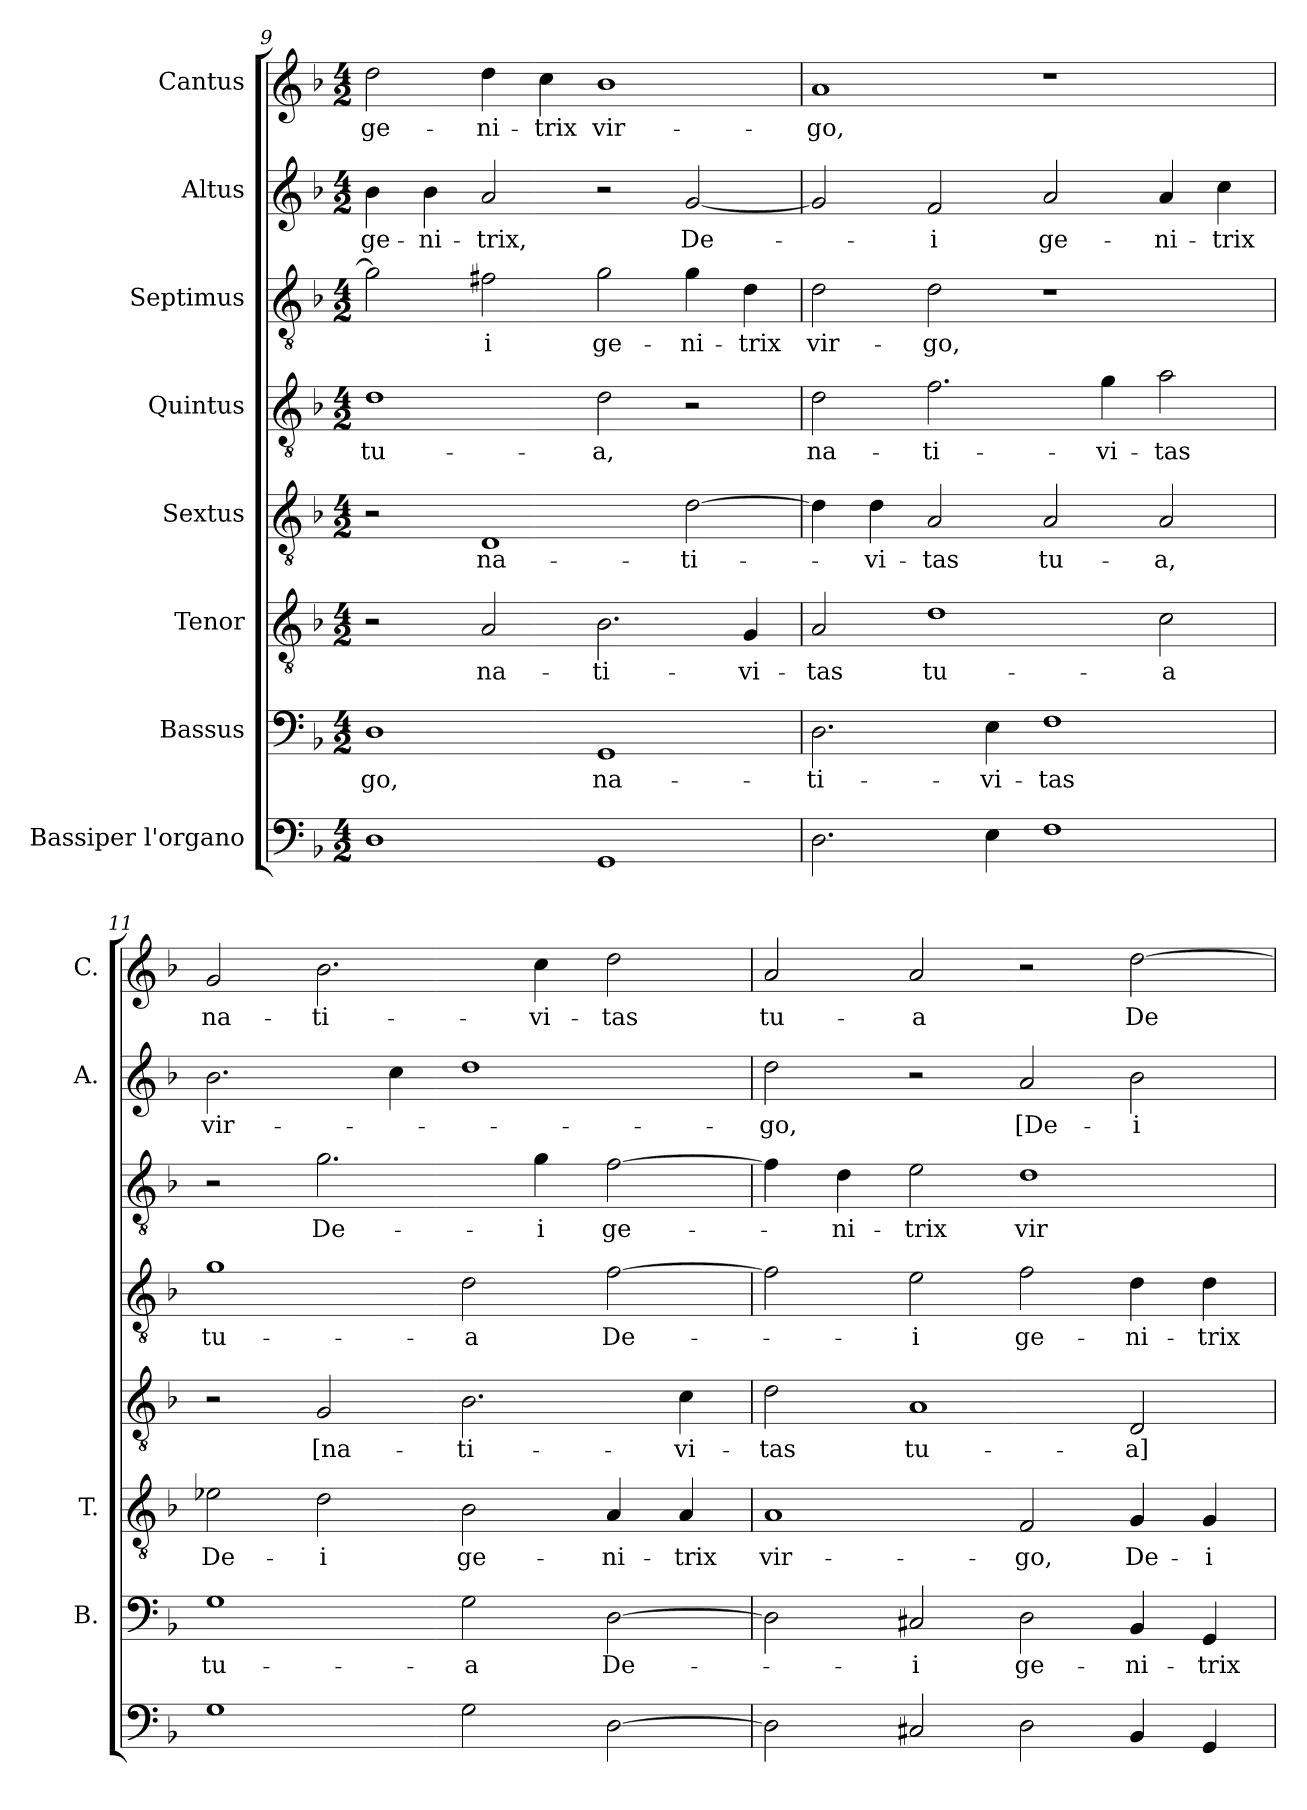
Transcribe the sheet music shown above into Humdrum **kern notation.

**kern	**kern	**text	**kern	**text	**kern	**text	**kern	**text	**kern	**text	**kern	**text	**kern	**text
*part8	*part7	*part7	*part6	*part6	*part5	*part5	*part4	*part4	*part3	*part3	*part2	*part2	*part1	*part1
*staff8	*staff7	*staff7	*staff6	*staff6	*staff5	*staff5	*staff4	*staff4	*staff3	*staff3	*staff2	*staff2	*staff1	*staff1
*I"Bassiper l'organo	*I"Bassus	*	*I"Tenor	*	*I"Sextus	*	*I"Quintus	*	*I"Septimus	*	*I"Altus	*	*I"Cantus	*
*	*I'B.	*	*I'T.	*	*	*	*	*	*	*	*I'A.	*	*I'C.	*
*clefF4	*clefF4	*	*clefGv2	*	*clefGv2	*	*clefGv2	*	*clefGv2	*	*clefG2	*	*clefG2	*
*	*	*	*ITrd7c12	*	*ITrd7c12	*	*ITrd7c12	*	*ITrd7c12	*	*	*	*	*
*k[b-]	*k[b-]	*	*k[b-]	*	*k[b-]	*	*k[b-]	*	*k[b-]	*	*k[b-]	*	*k[b-]	*
*d:	*d:	*	*d:	*	*d:	*	*d:	*	*d:	*	*d:	*	*d:	*
*M4/2	*M4/2	*	*M4/2	*	*M4/2	*	*M4/2	*	*M4/2	*	*M4/2	*	*M4/2	*
=9	=9	=9	=9	=9	=9	=9	=9	=9	=9	=9	=9	=9	=9	=9
!	!	!LO:LY:b	!	!	!	!	!	!LO:LY:b	!	!	!	!LO:LY:b	!	!LO:LY:b
1D	1D	-go,	2r	.	2r	.	1D	tu-	2G\]	.	4b-\	ge-	2dd\	ge-
!	!	!	!	!	!	!	!	!	!	!	!	!LO:LY:b	!	!
.	.	.	.	.	.	.	.	.	.	.	4b-\	-ni-	.	.
!	!	!	!	!LO:LY:b	!	!LO:LY:b	!	!	!	!LO:LY:b	!	!LO:LY:b	!	!LO:LY:b
.	.	.	2AA/	na-	1DD	na-	.	.	2F#X\	-i	2a/	-trix,	4dd\	-ni-
!	!	!	!	!	!	!	!	!	!	!	!	!	!	!LO:LY:b
.	.	.	.	.	.	.	.	.	.	.	.	.	4cc\	-trix
!	!	!LO:LY:b	!	!LO:LY:b	!	!	!	!LO:LY:b	!	!LO:LY:b	!	!	!	!LO:LY:b
1GG	1GG	na-	2.BB-\	-ti-	.	.	2D\	-a,	2G\	ge-	2r	.	1b-	vir-
!	!	!	!	!	!	!LO:LY:b	!	!	!	!LO:LY:b	!	!LO:LY:b	!	!
.	.	.	.	.	[>2D\	-ti-	2r	.	4G\	-ni-	[<2g/	De-	.	.
!	!	!	!	!LO:LY:b	!	!	!	!	!	!LO:LY:b	!	!	!	!
.	.	.	4GG/	-vi-	.	.	.	.	4D\	-trix	.	.	.	.
!!LO:LB:g=z
=10	=10	=10	=10	=10	=10	=10	=10	=10	=10	=10	=10	=10	=10	=10
!	!	!LO:LY:b	!	!LO:LY:b	!	!	!	!LO:LY:b	!	!LO:LY:b	!	!	!	!LO:LY:b
2.D\	2.D\	-ti-	2AA/	-tas	4D\]	.	2D\	na-	2D\	vir-	2g/]	.	1a	-go,
!	!	!	!	!	!	!LO:LY:b	!	!	!	!	!	!	!	!
.	.	.	.	.	4D\	-vi-	.	.	.	.	.	.	.	.
!	!	!	!	!LO:LY:b	!	!LO:LY:b	!	!LO:LY:b	!	!LO:LY:b	!	!LO:LY:b	!	!
.	.	.	1D	tu-	2AA/	-tas	2.F\	-ti-	2D\	-go,	2f/	-i	.	.
!	!	!LO:LY:b	!	!	!	!	!	!	!	!	!	!	!	!
4E\	4E\	-vi-	.	.	.	.	.	.	.	.	.	.	.	.
!	!	!LO:LY:b	!	!	!	!LO:LY:b	!	!	!	!	!	!LO:LY:b	!	!
1F	1F	-tas	.	.	2AA/	tu-	.	.	1r	.	2a/	ge-	1r	.
!	!	!	!	!	!	!	!	!LO:LY:b	!	!	!	!	!	!
.	.	.	.	.	.	.	4G\	-vi-	.	.	.	.	.	.
!	!	!	!	!LO:LY:b	!	!LO:LY:b	!	!LO:LY:b	!	!	!	!LO:LY:b	!	!
.	.	.	2C\	-a	2AA/	-a,	2A\	-tas	.	.	4a/	-ni-	.	.
!	!	!	!	!	!	!	!	!	!	!	!	!LO:LY:b	!	!
.	.	.	.	.	.	.	.	.	.	.	4cc\	-trix	.	.
=11	=11	=11	=11	=11	=11	=11	=11	=11	=11	=11	=11	=11	=11	=11
!	!	!LO:LY:b	!	!LO:LY:b	!	!	!	!LO:LY:b	!	!	!	!LO:LY:b	!	!LO:LY:b
1G	1G	tu-	2E-X\	De-	2r	.	1G	tu-	2r	.	2.b-\	vir-	2g/	na-
!	!	!	!	!LO:LY:b	!	!LO:LY:b	!	!	!	!LO:LY:b	!	!	!	!LO:LY:b
.	.	.	2D\	-i	2GG/	[na-	.	.	2.G\	De-	.	.	2.b-\	-ti-
.	.	.	.	.	.	.	.	.	.	.	4cc\	.	.	.
!	!	!LO:LY:b	!	!LO:LY:b	!	!LO:LY:b	!	!LO:LY:b	!	!	!	!	!	!
2G\	2G\	-a	2BB-\	ge-	2.BB-\	-ti-	2D\	-a	.	.	1dd	.	.	.
!	!	!	!	!	!	!	!	!	!	!LO:LY:b	!	!	!	!LO:LY:b
.	.	.	.	.	.	.	.	.	4G\	-i	.	.	4cc\	-vi-
!	!	!LO:LY:b	!	!LO:LY:b	!	!	!	!LO:LY:b	!	!LO:LY:b	!	!	!	!LO:LY:b
[>2D\	[>2D\	De-	4AA/	-ni-	.	.	[>2F\	De-	[>2F\	ge-	.	.	2dd\	-tas
!	!	!	!	!LO:LY:b	!	!LO:LY:b	!	!	!	!	!	!	!	!
.	.	.	4AA/	-trix	4C\	-vi-	.	.	.	.	.	.	.	.
=12	=12	=12	=12	=12	=12	=12	=12	=12	=12	=12	=12	=12	=12	=12
!	!	!	!	!LO:LY:b	!	!LO:LY:b	!	!	!	!	!	!LO:LY:b	!	!LO:LY:b
2D\]	2D\]	.	1AA	vir-	2D\	-tas	2F\]	.	4F\]	.	2dd\	-go,	2a/	tu-
!	!	!	!	!	!	!	!	!	!	!LO:LY:b	!	!	!	!
.	.	.	.	.	.	.	.	.	4D\	-ni-	.	.	.	.
!	!	!LO:LY:b	!	!	!	!LO:LY:b	!	!LO:LY:b	!	!LO:LY:b	!	!	!	!LO:LY:b
2C#X/	2C#X/	-i	.	.	1AA	tu-	2E\	-i	2E\	-trix	2r	.	2a/	-a
!	!	!LO:LY:b	!	!LO:LY:b	!	!	!	!LO:LY:b	!	!LO:LY:b	!	!LO:LY:b	!	!
2D\	2D\	ge-	2FF/	-go,	.	.	2F\	ge-	1D	vir-	2a/	[De-	2r	.
!	!	!LO:LY:b	!	!LO:LY:b	!	!LO:LY:b	!	!LO:LY:b	!	!	!	!LO:LY:b	!	!LO:LY:b
4BB-/	4BB-/	-ni-	4GG/	De-	2DD/	-a]	4D\	-ni-	.	.	2b-\	-i	[>2dd\	De-
!	!	!LO:LY:b	!	!LO:LY:b	!	!	!	!LO:LY:b	!	!	!	!	!	!
4GG/	4GG/	-trix	4GG/	-i	.	.	4D\	-trix	.	.	.	.	.	.
=	=	=	=	=	=	=	=	=	=	=	=	=	=	=
*-	*-	*-	*-	*-	*-	*-	*-	*-	*-	*-	*-	*-	*-	*-
